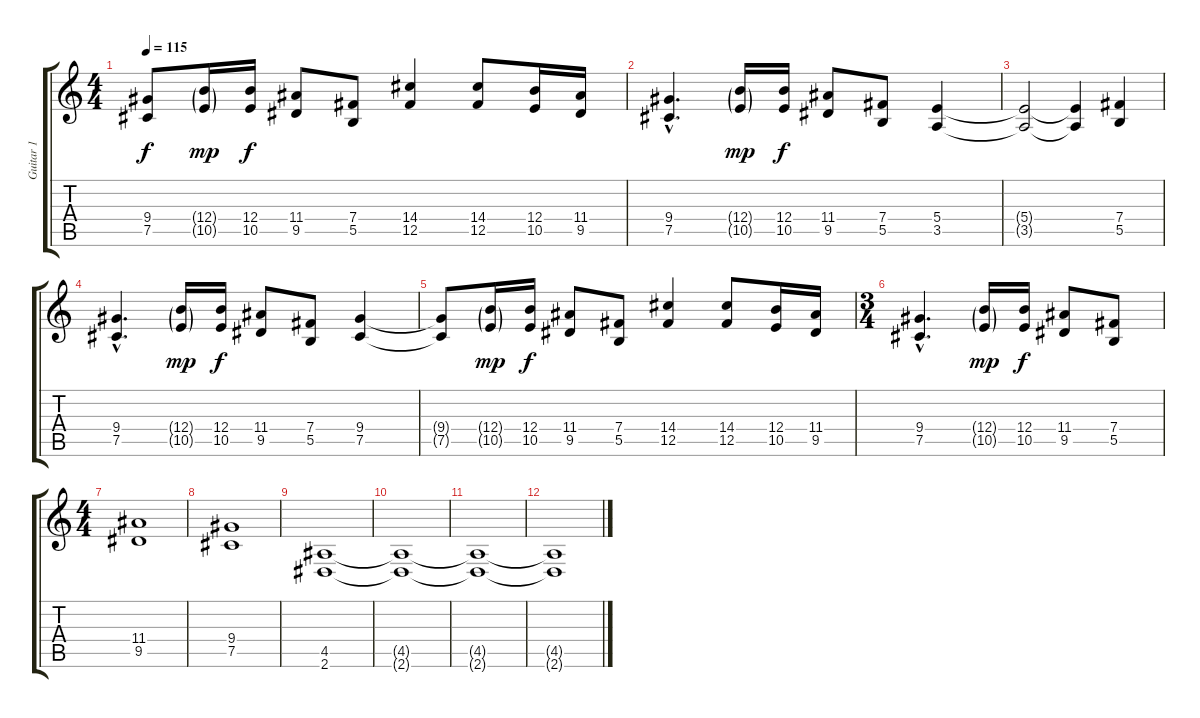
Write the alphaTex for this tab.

\track ("Guitar 1" "Guitar 1") {instrument distortionguitar}
\staff {score tabs}
\tuning (Db4 Ab3 E3 B2 Gb2 Db2) {hide}
\ts (4 4)
\tempo 115
\clef g2
\ks c
(9.4{t} 7.5{t}).8{dy f} (12.4{g} 10.5{g}).16{dy mp} (12.4 10.5).16{dy f} (11.4 9.5).8 (7.4 5.5).8 (14.4 12.5).4 (14.4 12.5).8 (12.4 10.5).16 (11.4 9.5).16 |
(9.4{hac} 7.5{hac}).4{d} (12.4{g} 10.5{g}).16{dy mp} (12.4 10.5).16{dy f} (11.4 9.5).8 (7.4 5.5).8 (5.4 3.5).4 |
(5.4{t} 3.5{t}).2 (5.4{t} 3.5{t}).4 (7.4 5.5).4 |
(9.4{hac} 7.5{hac}).4{d} (12.4{g} 10.5{g}).16{dy mp} (12.4 10.5).16{dy f} (11.4 9.5).8 (7.4 5.5).8 (9.4 7.5).4 |
(9.4{t} 7.5{t}).8 (12.4{g} 10.5{g}).16{dy mp} (12.4 10.5).16{dy f} (11.4 9.5).8 (7.4 5.5).8 (14.4 12.5).4 (14.4 12.5).8 (12.4 10.5).16 (11.4 9.5).16 |
\ts (3 4)
(9.4{hac} 7.5{hac}).4{d} (12.4{g} 10.5{g}).16{dy mp} (12.4 10.5).16{dy f} (11.4 9.5).8 (7.4 5.5).8 |
\ts (4 4)
(11.4 9.5).1{volume 16} |
(9.4 7.5).1 |
(4.5 2.6).1 |
(4.5{t} 2.6{t}).1 |
(4.5{t} 2.6{t}).1{volume 0} |
(4.5{t} 2.6{t}).1
